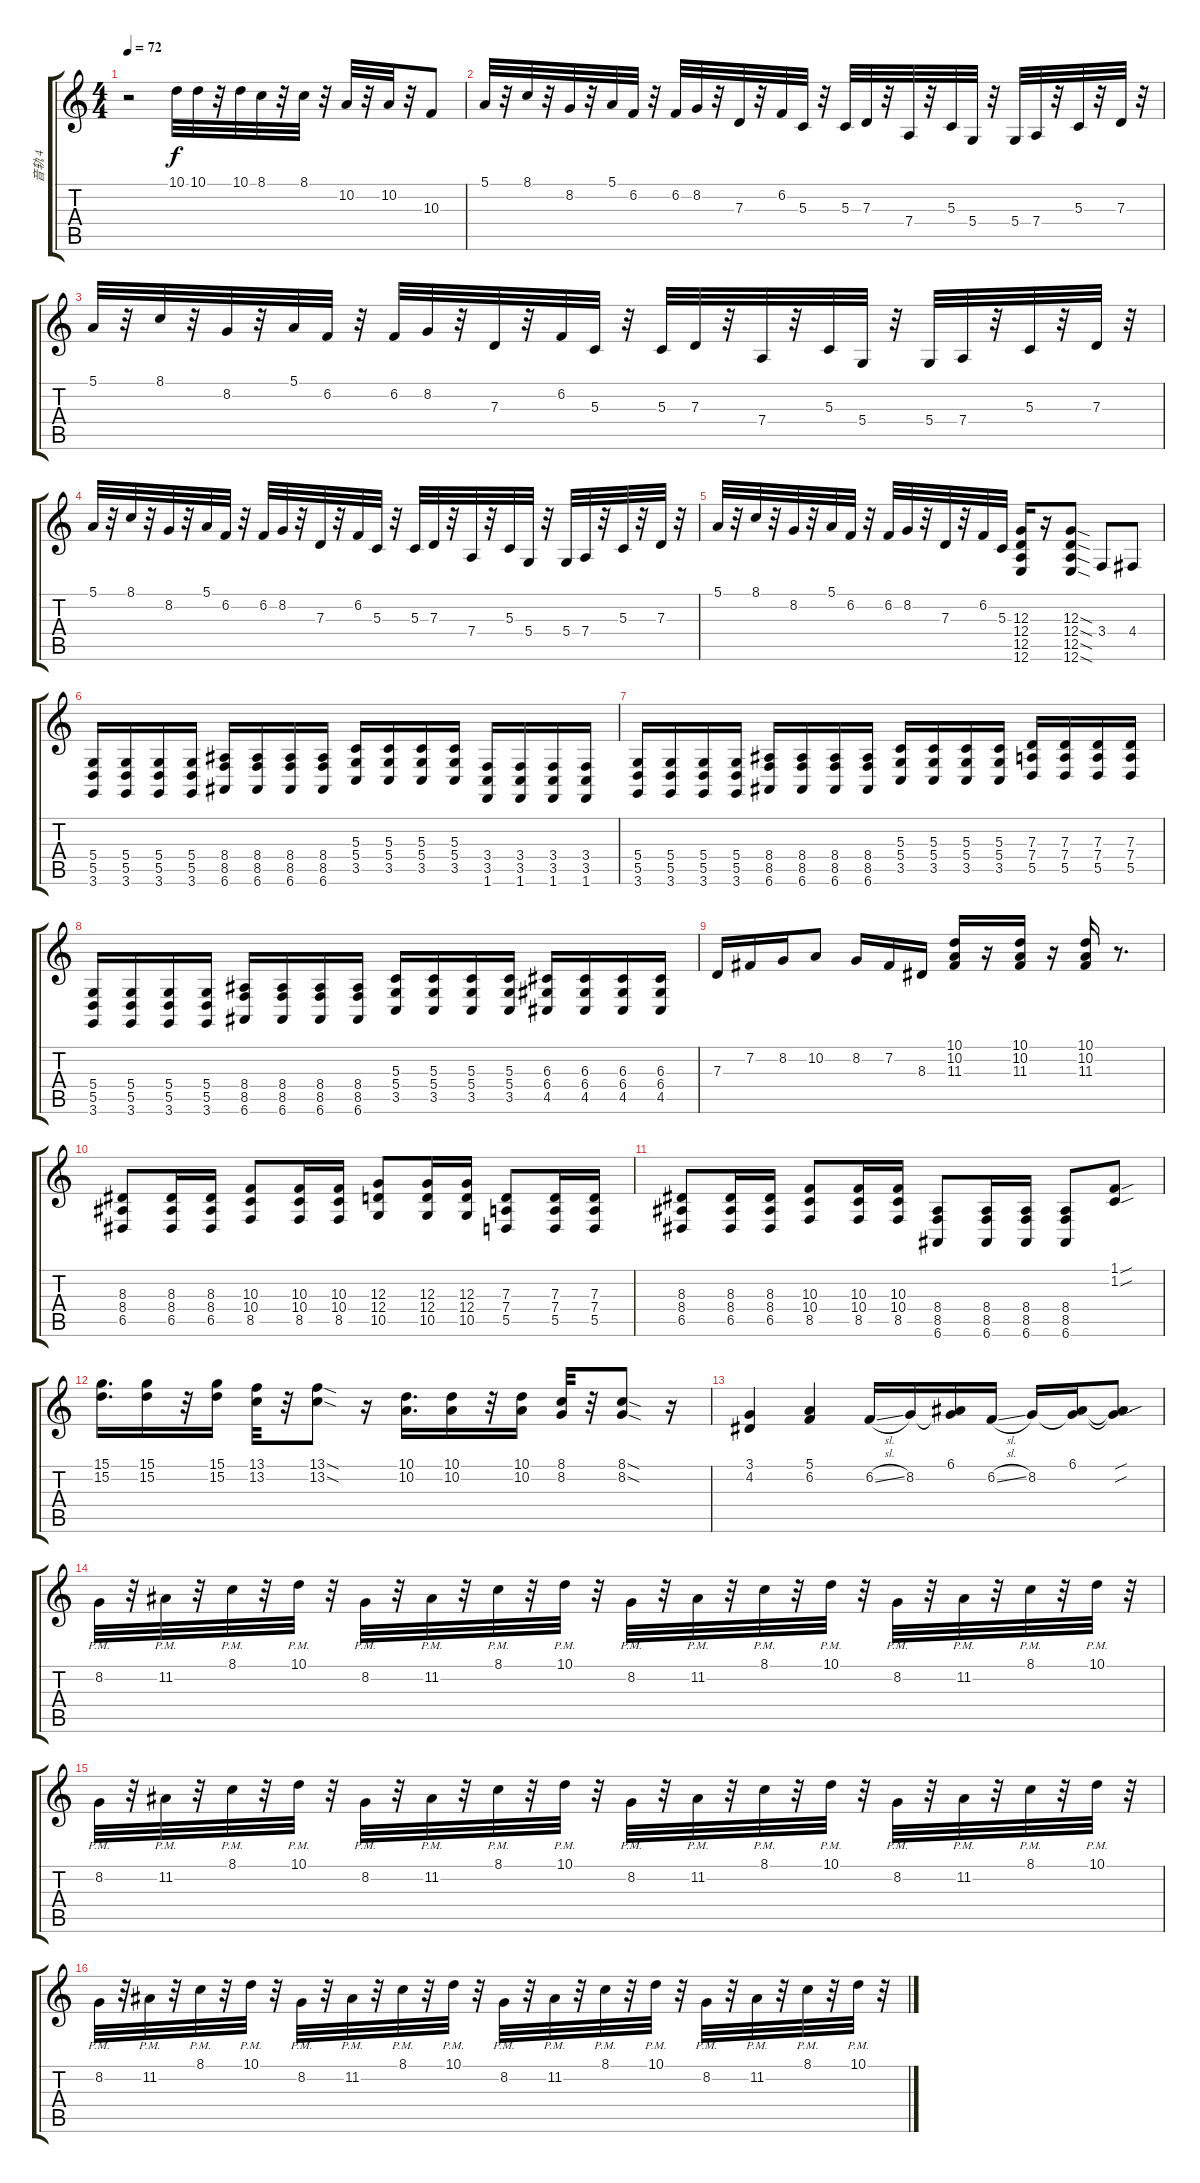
\track ("音轨 4" "音轨 4") {instrument lead2sawtooth}
\staff {score tabs}
\tuning (E4 B3 G3 D3 A2 E2) {hide}
\ts (4 4)
\tempo 72
\clef g2
\ks c
r.2{dy f} 10.1.32 10.1.32 r.32 10.1.32 8.1.32 r.32 8.1.32 r.32 10.2.32 r.32 10.2.32 r.32 10.3.8 |
5.1.32 r.32 8.1.32 r.32 8.2.32 r.32 5.1.32 6.2.32 r.32 6.2.32 8.2.32 r.32 7.3.32 r.32 6.2.32 5.3.32 r.32 5.3.32 7.3.32 r.32 7.4.32 r.32 5.3.32 5.4.32 r.32 5.4.32 7.4.32 r.32 5.3.32 r.32 7.3.32 r.32 |
5.1.32 r.32 8.1.32 r.32 8.2.32 r.32 5.1.32 6.2.32 r.32 6.2.32 8.2.32 r.32 7.3.32 r.32 6.2.32 5.3.32 r.32 5.3.32 7.3.32 r.32 7.4.32 r.32 5.3.32 5.4.32 r.32 5.4.32 7.4.32 r.32 5.3.32 r.32 7.3.32 r.32 |
5.1.32 r.32 8.1.32 r.32 8.2.32 r.32 5.1.32 6.2.32 r.32 6.2.32 8.2.32 r.32 7.3.32 r.32 6.2.32 5.3.32 r.32 5.3.32 7.3.32 r.32 7.4.32 r.32 5.3.32 5.4.32 r.32 5.4.32 7.4.32 r.32 5.3.32 r.32 7.3.32 r.32 |
5.1.32 r.32 8.1.32 r.32 8.2.32 r.32 5.1.32 6.2.32 r.32 6.2.32 8.2.32 r.32 7.3.32 r.32 6.2.32 5.3.32 (12.3 12.4 12.5 12.6).16{volume 11 instrument overdrivenguitar} r.16 (12.3{sod} 12.4{sod} 12.5{sod} 12.6{sod}).8 3.4.8 4.4.8 |
(5.4 5.5 3.6).16 (5.4 5.5 3.6).16 (5.4 5.5 3.6).16 (5.4 5.5 3.6).16 (8.4 8.5 6.6).16 (8.4 8.5 6.6).16 (8.4 8.5 6.6).16 (8.4 8.5 6.6).16 (5.3 5.4 3.5).16 (5.3 5.4 3.5).16 (5.3 5.4 3.5).16 (5.3 5.4 3.5).16 (3.4 3.5 1.6).16 (3.4 3.5 1.6).16 (3.4 3.5 1.6).16 (3.4 3.5 1.6).16 |
(5.4 5.5 3.6).16 (5.4 5.5 3.6).16 (5.4 5.5 3.6).16 (5.4 5.5 3.6).16 (8.4 8.5 6.6).16 (8.4 8.5 6.6).16 (8.4 8.5 6.6).16 (8.4 8.5 6.6).16 (5.3 5.4 3.5).16 (5.3 5.4 3.5).16 (5.3 5.4 3.5).16 (5.3 5.4 3.5).16 (7.3 7.4 5.5).16 (7.3 7.4 5.5).16 (7.3 7.4 5.5).16 (7.3 7.4 5.5).16 |
(5.4 5.5 3.6).16 (5.4 5.5 3.6).16 (5.4 5.5 3.6).16 (5.4 5.5 3.6).16 (8.4 8.5 6.6).16 (8.4 8.5 6.6).16 (8.4 8.5 6.6).16 (8.4 8.5 6.6).16 (5.3 5.4 3.5).16 (5.3 5.4 3.5).16 (5.3 5.4 3.5).16 (5.3 5.4 3.5).16 (6.3 6.4 4.5).16 (6.3 6.4 4.5).16 (6.3 6.4 4.5).16 (6.3 6.4 4.5).16 |
7.3.16 7.2.16 8.2.16 10.2.8 8.2.16 7.2.16 8.3.16 (10.1 10.2 11.3).16 r.16 (10.1 10.2 11.3).16 r.16 (10.1 10.2 11.3).16 r.8{d} |
(8.3 8.4 6.5).8 (8.3 8.4 6.5).16 (8.3 8.4 6.5).16 (10.3 10.4 8.5).8 (10.3 10.4 8.5).16 (10.3 10.4 8.5).16 (12.3 12.4 10.5).8 (12.3 12.4 10.5).16 (12.3 12.4 10.5).16 (7.3 7.4 5.5).8 (7.3 7.4 5.5).16 (7.3 7.4 5.5).16 |
(8.3 8.4 6.5).8 (8.3 8.4 6.5).16 (8.3 8.4 6.5).16 (10.3 10.4 8.5).8 (10.3 10.4 8.5).16 (10.3 10.4 8.5).16 (8.4 8.5 6.6).8 (8.4 8.5 6.6).16 (8.4 8.5 6.6).16 (8.4 8.5 6.6).8 (1.1{sou} 1.2{sou}).8 |
(15.1 15.2).16{d} (15.1 15.2).16 r.32 (15.1 15.2).16 (13.1 13.2).32 r.32 (13.1{sod} 13.2{sod}).8 r.16 (10.1 10.2).16{d} (10.1 10.2).16 r.32 (10.1 10.2).16 (8.1 8.2).32 r.32 (8.1{sod} 8.2{sod}).8 r.16 |
(3.1 4.2).4 (5.1 6.2).4 6.2{sl}.16 8.2.16 (6.1 8.2{t}).16 6.2{sl}.16 8.2.16 (6.1 8.2{t}).16 (6.1{sou t} 8.2{sou t}).8 |
8.2{pm}.32 r.32 11.2{pm}.32 r.32 8.1{pm}.32 r.32 10.1{pm}.32 r.32 8.2{pm}.32 r.32 11.2{pm}.32 r.32 8.1{pm}.32 r.32 10.1{pm}.32 r.32 8.2{pm}.32 r.32 11.2{pm}.32 r.32 8.1{pm}.32 r.32 10.1{pm}.32 r.32 8.2{pm}.32 r.32 11.2{pm}.32 r.32 8.1{pm}.32 r.32 10.1{pm}.32 r.32 |
8.2{pm}.32 r.32 11.2{pm}.32 r.32 8.1{pm}.32 r.32 10.1{pm}.32 r.32 8.2{pm}.32 r.32 11.2{pm}.32 r.32 8.1{pm}.32 r.32 10.1{pm}.32 r.32 8.2{pm}.32 r.32 11.2{pm}.32 r.32 8.1{pm}.32 r.32 10.1{pm}.32 r.32 8.2{pm}.32 r.32 11.2{pm}.32 r.32 8.1{pm}.32 r.32 10.1{pm}.32 r.32 |
8.2{pm}.32 r.32 11.2{pm}.32 r.32 8.1{pm}.32 r.32 10.1{pm}.32 r.32 8.2{pm}.32 r.32 11.2{pm}.32 r.32 8.1{pm}.32 r.32 10.1{pm}.32 r.32 8.2{pm}.32 r.32 11.2{pm}.32 r.32 8.1{pm}.32 r.32 10.1{pm}.32 r.32 8.2{pm}.32 r.32 11.2{pm}.32 r.32 8.1{pm}.32 r.32 10.1{pm}.32 r.32
